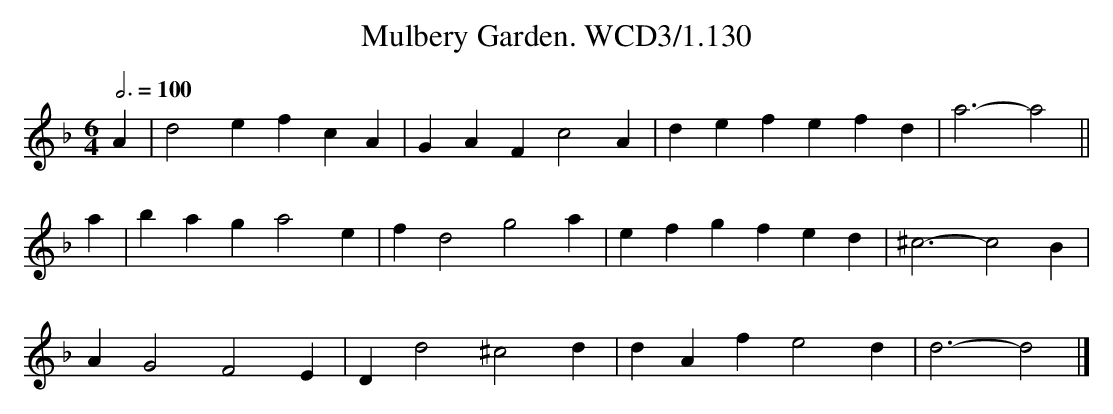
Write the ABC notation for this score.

X:1
T:Mulbery Garden. WCD3/1.130
M:6/4
L:1/4
Q:3/4=100
K:Dm
A|d2e fcA|GAF c2A|def efd|a3-a2||
a|bag a2e|fd2 g2a|efg fed|^c3- c2B|
AG2 F2E|Dd2 ^c2d|dAf e2d|d3-d2|]
